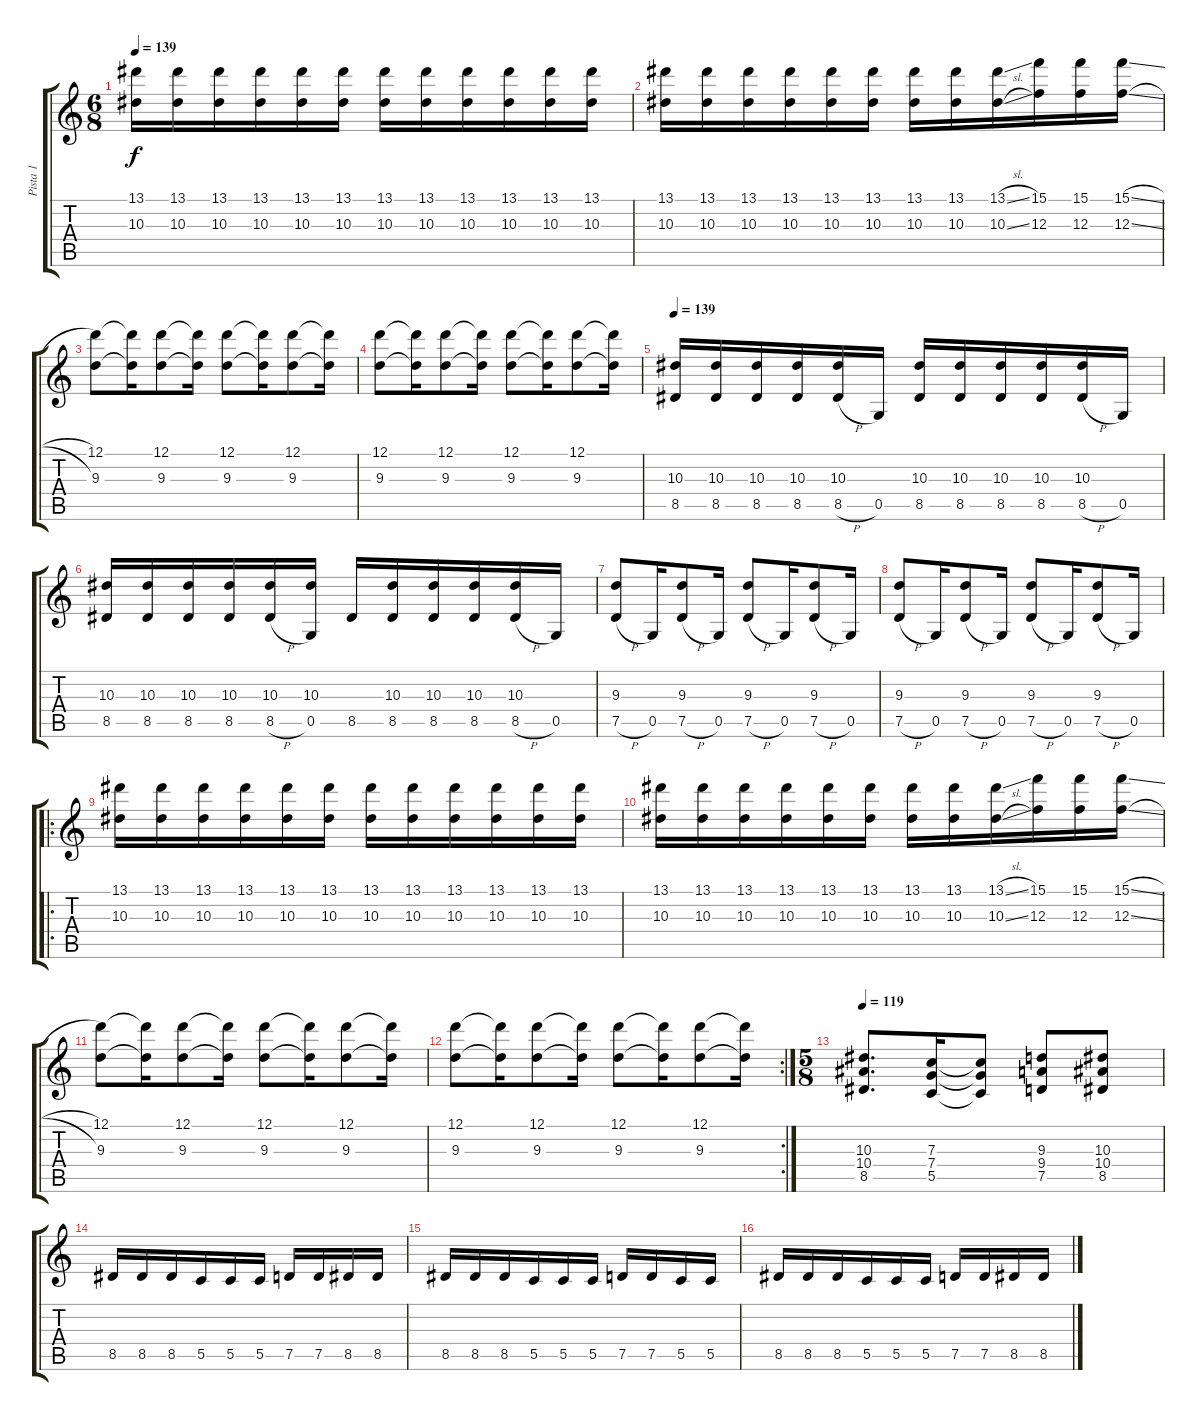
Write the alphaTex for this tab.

\track ("Pista 1" "Pista 1") {instrument acousticguitarsteel}
\staff {score tabs}
\tuning (D4 A3 F3 C3 G2 C2) {hide}
\ts (6 8)
\tempo 139
\clef g2
\ks c
(13.1 10.3).16{dy f} (13.1 10.3).16 (13.1 10.3).16 (13.1 10.3).16 (13.1 10.3).16 (13.1 10.3).16 (13.1 10.3).16 (13.1 10.3).16 (13.1 10.3).16 (13.1 10.3).16 (13.1 10.3).16 (13.1 10.3).16 |
(13.1 10.3).16 (13.1 10.3).16 (13.1 10.3).16 (13.1 10.3).16 (13.1 10.3).16 (13.1 10.3).16 (13.1 10.3).16 (13.1 10.3).16 (13.1{sl} 10.3{sl}).16 (15.1 12.3).16 (15.1 12.3).16 (15.1{sl} 12.3{sl}).16 |
(12.1 9.3).8 (12.1{t} 9.3{t}).16 (12.1 9.3).8 (12.1{t} 9.3{t}).16 (12.1 9.3).8 (12.1{t} 9.3{t}).16 (12.1 9.3).8 (12.1{t} 9.3{t}).16 |
(12.1 9.3).8 (12.1{t} 9.3{t}).16 (12.1 9.3).8 (12.1{t} 9.3{t}).16 (12.1 9.3).8 (12.1{t} 9.3{t}).16 (12.1 9.3).8 (12.1{t} 9.3{t}).16 |
\tempo 139
(10.3 8.5).16 (10.3 8.5).16 (10.3 8.5).16 (10.3 8.5).16 (10.3 8.5{h}).16 0.5.16 (10.3 8.5).16 (10.3 8.5).16 (10.3 8.5).16 (10.3 8.5).16 (10.3 8.5{h}).16 0.5.16 |
(10.3 8.5).16 (10.3 8.5).16 (10.3 8.5).16 (10.3 8.5).16 (10.3 8.5{h}).16 (10.3 0.5).16 8.5.16 (10.3 8.5).16 (10.3 8.5).16 (10.3 8.5).16 (10.3 8.5{h}).16 0.5.16 |
(9.3 7.5{h}).8 0.5.16 (9.3 7.5{h}).8 0.5.16 (9.3 7.5{h}).8 0.5.16 (9.3 7.5{h}).8 0.5.16 |
(9.3 7.5{h}).8 0.5.16 (9.3 7.5{h}).8 0.5.16 (9.3 7.5{h}).8 0.5.16 (9.3 7.5{h}).8 0.5.16 |
\ro
(13.1 10.3).16 (13.1 10.3).16 (13.1 10.3).16 (13.1 10.3).16 (13.1 10.3).16 (13.1 10.3).16 (13.1 10.3).16 (13.1 10.3).16 (13.1 10.3).16 (13.1 10.3).16 (13.1 10.3).16 (13.1 10.3).16 |
(13.1 10.3).16 (13.1 10.3).16 (13.1 10.3).16 (13.1 10.3).16 (13.1 10.3).16 (13.1 10.3).16 (13.1 10.3).16 (13.1 10.3).16 (13.1{sl} 10.3{sl}).16 (15.1 12.3).16 (15.1 12.3).16 (15.1{sl} 12.3{sl}).16 |
(12.1 9.3).8 (12.1{t} 9.3{t}).16 (12.1 9.3).8 (12.1{t} 9.3{t}).16 (12.1 9.3).8 (12.1{t} 9.3{t}).16 (12.1 9.3).8 (12.1{t} 9.3{t}).16 |
\rc 2
(12.1 9.3).8 (12.1{t} 9.3{t}).16 (12.1 9.3).8 (12.1{t} 9.3{t}).16 (12.1 9.3).8 (12.1{t} 9.3{t}).16 (12.1 9.3).8 (12.1{t} 9.3{t}).16 |
\ts (5 8)
\tempo 119
(10.3 10.4 8.5).8{d} (7.3 7.4 5.5).16 (7.3{t} 7.4{t} 5.5{t}).8 (9.3 9.4 7.5).8 (10.3 10.4 8.5).8 |
8.5.16 8.5.16 8.5.16 5.5.16 5.5.16 5.5.16 7.5.16 7.5.16 8.5.16 8.5.16 |
8.5.16 8.5.16 8.5.16 5.5.16 5.5.16 5.5.16 7.5.16 7.5.16 5.5.16 5.5.16 |
8.5.16 8.5.16 8.5.16 5.5.16 5.5.16 5.5.16 7.5.16 7.5.16 8.5.16 8.5.16
